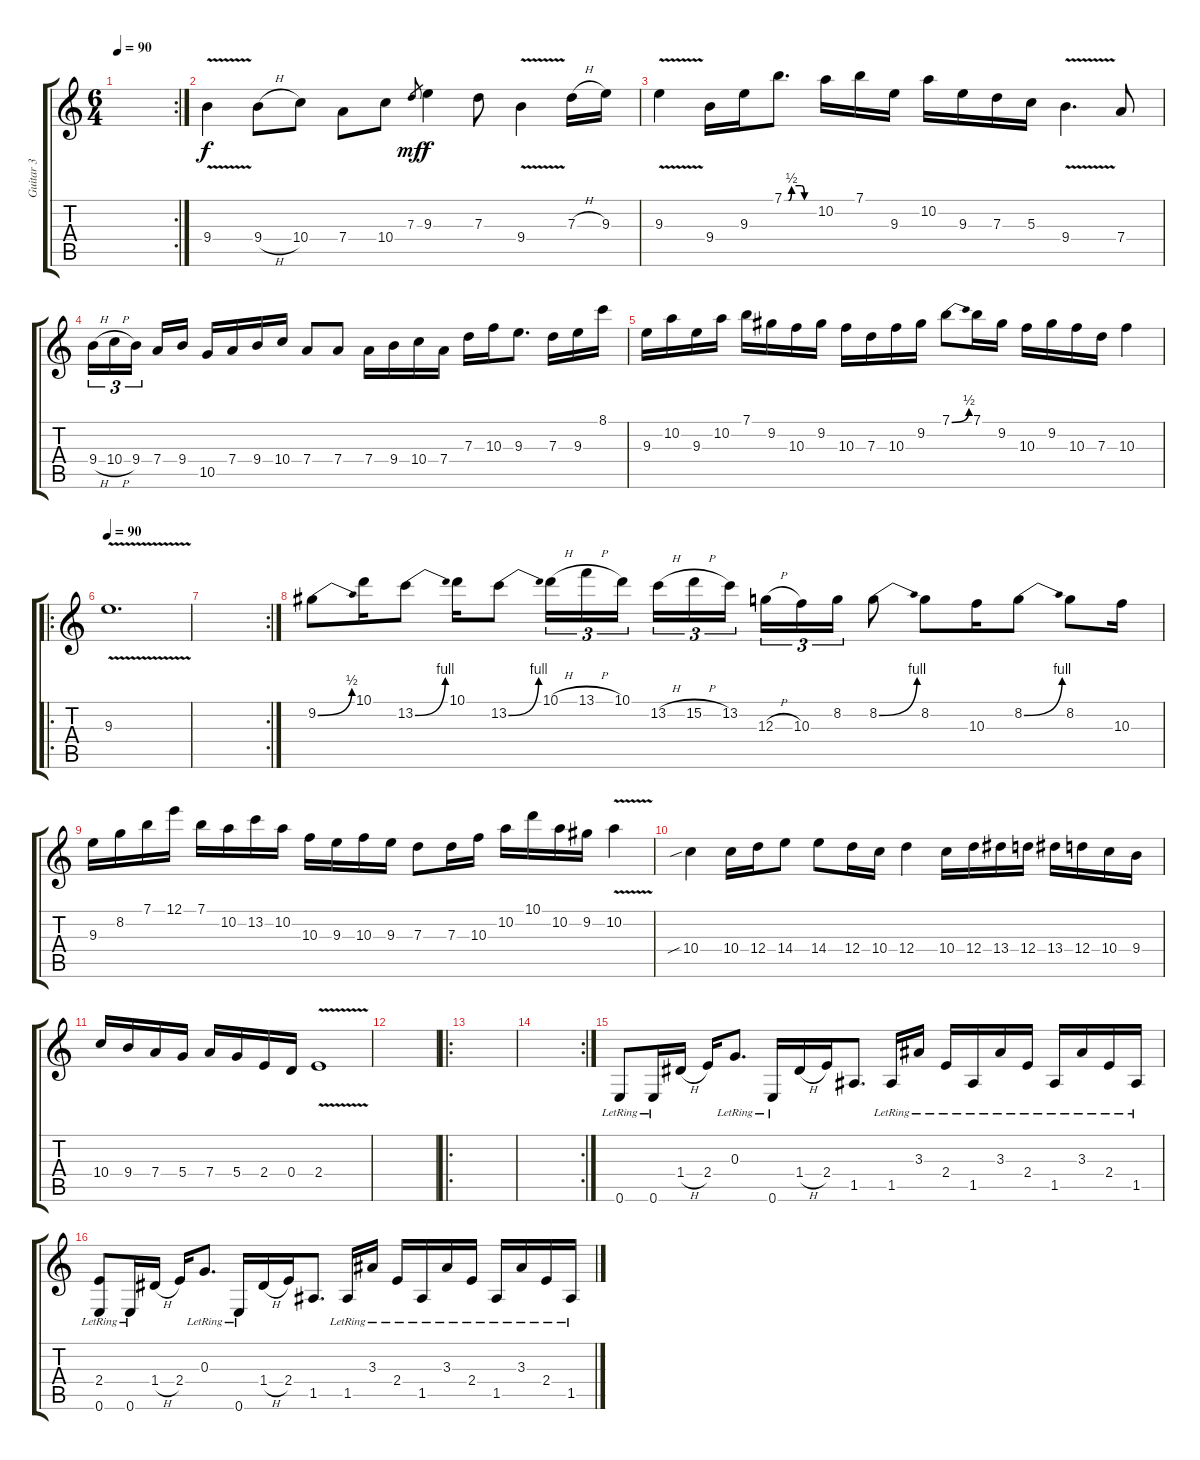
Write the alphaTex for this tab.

\track ("Guitar 3" "Guitar 3") {instrument acousticguitarsteel}
\staff {score tabs}
\tuning (E4 B3 G3 D3 A2 E2) {hide}
\rc 2
\ts (6 4)
\tempo 90
\clef g2
\ks c
|
9.4{v}.4{volume 16 balance 8 instrument distortionguitar} 9.4{h}.8 10.4.8 7.4.8 10.4.8 7.3.8{gr dy mf} 9.3.4{dy f} 7.3.8 9.4{v}.4 7.3{h}.16 9.3.16 |
9.3{v}.4 9.4.16 9.3.16 7.1{be (custom 0 0 9 0 15 2 30 2 35 2 41 0 45 0 60 0)}.8{d} 10.2.16 7.1.16 9.3.16 10.2.16 9.3.16 7.3.16 5.3.16 9.4{v}.4{d} 7.4.8 |
9.4{h}.16{tu (3 2)} 10.4{h}.16{tu (3 2)} 9.4.16{tu (3 2) beam splitsecondary} 7.4.16 9.4.16 10.5.16 7.4.16 9.4.16 10.4.16 7.4.8 7.4.8 7.4.16 9.4.16 10.4.16 7.4.16 7.3.16 10.3.16 9.3.8{d} 7.3.16 9.3.16 8.1.16 |
9.3.16 10.2.16 9.3.16 10.2.16 7.1.16 9.2.16 10.3.16 9.2.16 10.3.16 7.3.16 10.3.16 9.2.16 7.1{be (bend 0 0 60 2)}.8 7.1.16 9.2.16 10.3.16 9.2.16 10.3.16 7.3.16 10.3.4 |
\ro
\tempo 90
9.3{v}.1{d volume 0} |
\rc 2
|
9.2{be (bend 0 0 60 2)}.8{volume 16 balance 8 instrument distortionguitar} 10.1.16 13.2{be (bend 0 0 60 4)}.8 10.1.16 13.2{be (bend 0 0 60 4)}.8 10.1{h}.16{tu (3 2)} 13.1{h}.16{tu (3 2)} 10.1.16{tu (3 2) beam splitsecondary} 13.2{h}.16{tu (3 2)} 15.2{h}.16{tu (3 2)} 13.2.16{tu (3 2)} 12.3{h}.16{tu (3 2)} 10.3.16{tu (3 2)} 8.2.16{tu (3 2)} 8.2{be (bend 0 0 60 4)}.8 8.2.8 10.3.16 8.2{be (bend 0 0 60 4)}.8 8.2.8 10.3.16 |
9.3.16 8.2.16 7.1.16 12.1.16 7.1.16 10.2.16 13.2.16 10.2.16 10.3.16 9.3.16 10.3.16 9.3.16 7.3.8 7.3.16 10.3.16 10.2.16 10.1.16 10.2.16 9.2.16 10.2{v}.4{instrument distortionguitar} |
10.4{sib}.4{volume 16 balance 4} 10.4.16 12.4.16 14.4.8 14.4.8 12.4.16 10.4.16 12.4.4 10.4.16 12.4.16 13.4.16 12.4.16 13.4.16 12.4.16 10.4.16 9.4.16 |
10.4.16 9.4.16 7.4.16 5.4.16 7.4.16 5.4.16 2.4.16 0.4.16 2.4{v}.1 |
|
\ro
|
\rc 2
|
0.6{lr}.8 0.6{lr}.16 1.4{h}.16 2.4.16 0.3{lr}.8{d} 0.6{lr}.16 1.4{h}.16 2.4.16 1.5.8{d} 1.5{lr}.16 3.3{lr}.16 2.4{lr}.16 1.5{lr}.16 3.3{lr}.16 2.4{lr}.16 1.5{lr}.16 3.3{lr}.16 2.4{lr}.16 1.5{lr}.16 |
(2.4 0.6{lr}).8 0.6{lr}.16 1.4{h}.16 2.4.16 0.3{lr}.8{d} 0.6{lr}.16 1.4{h}.16 2.4.16 1.5.8{d} 1.5{lr}.16 3.3{lr}.16 2.4{lr}.16 1.5{lr}.16 3.3{lr}.16 2.4{lr}.16 1.5{lr}.16 3.3{lr}.16 2.4{lr}.16 1.5{lr}.16
